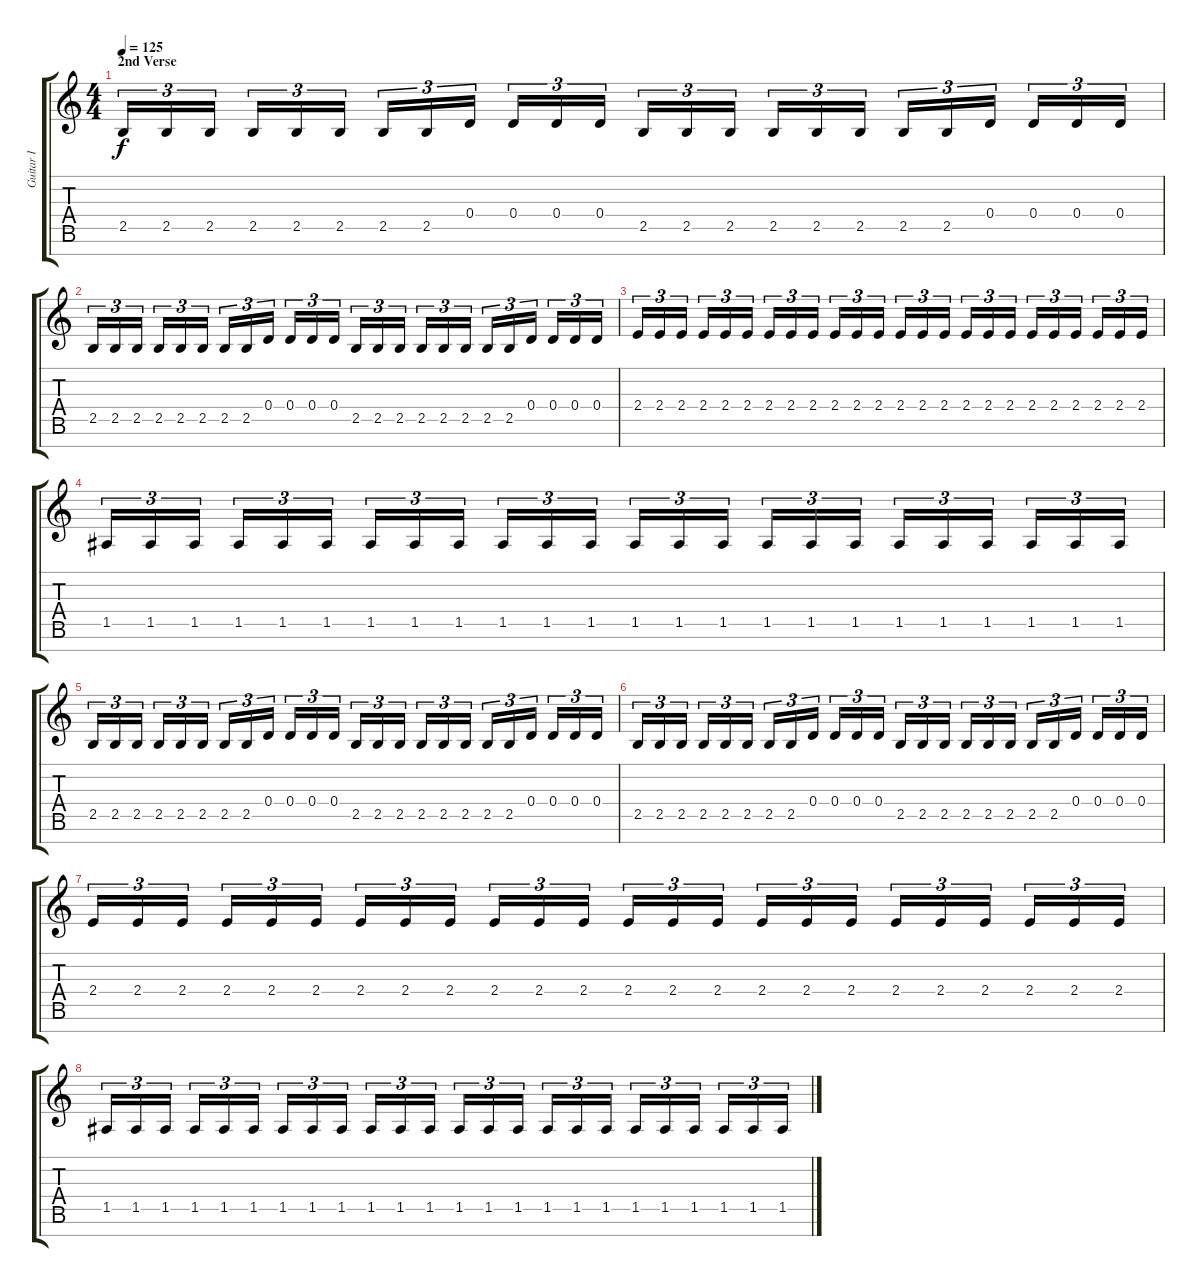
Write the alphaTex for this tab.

\track ("Guitar I" "Guitar I") {instrument distortionguitar}
\staff {score tabs}
\tuning (E4 B3 G3 D3 A2 E2 B1) {hide}
\ts (4 4)
\section ("" "2nd Verse")
\tempo 125
\clef g2
\ks c
2.5.16{tu (3 2) dy f} 2.5.16{tu (3 2)} 2.5.16{tu (3 2)} 2.5.16{tu (3 2)} 2.5.16{tu (3 2)} 2.5.16{tu (3 2)} 2.5.16{tu (3 2)} 2.5.16{tu (3 2)} 0.4.16{tu (3 2)} 0.4.16{tu (3 2)} 0.4.16{tu (3 2)} 0.4.16{tu (3 2)} 2.5.16{tu (3 2)} 2.5.16{tu (3 2)} 2.5.16{tu (3 2)} 2.5.16{tu (3 2)} 2.5.16{tu (3 2)} 2.5.16{tu (3 2)} 2.5.16{tu (3 2)} 2.5.16{tu (3 2)} 0.4.16{tu (3 2)} 0.4.16{tu (3 2)} 0.4.16{tu (3 2)} 0.4.16{tu (3 2)} |
2.5.16{tu (3 2)} 2.5.16{tu (3 2)} 2.5.16{tu (3 2)} 2.5.16{tu (3 2)} 2.5.16{tu (3 2)} 2.5.16{tu (3 2)} 2.5.16{tu (3 2)} 2.5.16{tu (3 2)} 0.4.16{tu (3 2)} 0.4.16{tu (3 2)} 0.4.16{tu (3 2)} 0.4.16{tu (3 2)} 2.5.16{tu (3 2)} 2.5.16{tu (3 2)} 2.5.16{tu (3 2)} 2.5.16{tu (3 2)} 2.5.16{tu (3 2)} 2.5.16{tu (3 2)} 2.5.16{tu (3 2)} 2.5.16{tu (3 2)} 0.4.16{tu (3 2)} 0.4.16{tu (3 2)} 0.4.16{tu (3 2)} 0.4.16{tu (3 2)} |
2.4.16{tu (3 2)} 2.4.16{tu (3 2)} 2.4.16{tu (3 2)} 2.4.16{tu (3 2)} 2.4.16{tu (3 2)} 2.4.16{tu (3 2)} 2.4.16{tu (3 2)} 2.4.16{tu (3 2)} 2.4.16{tu (3 2)} 2.4.16{tu (3 2)} 2.4.16{tu (3 2)} 2.4.16{tu (3 2)} 2.4.16{tu (3 2)} 2.4.16{tu (3 2)} 2.4.16{tu (3 2)} 2.4.16{tu (3 2)} 2.4.16{tu (3 2)} 2.4.16{tu (3 2)} 2.4.16{tu (3 2)} 2.4.16{tu (3 2)} 2.4.16{tu (3 2)} 2.4.16{tu (3 2)} 2.4.16{tu (3 2)} 2.4.16{tu (3 2)} |
1.5.16{tu (3 2)} 1.5.16{tu (3 2)} 1.5.16{tu (3 2)} 1.5.16{tu (3 2)} 1.5.16{tu (3 2)} 1.5.16{tu (3 2)} 1.5.16{tu (3 2)} 1.5.16{tu (3 2)} 1.5.16{tu (3 2)} 1.5.16{tu (3 2)} 1.5.16{tu (3 2)} 1.5.16{tu (3 2)} 1.5.16{tu (3 2)} 1.5.16{tu (3 2)} 1.5.16{tu (3 2)} 1.5.16{tu (3 2)} 1.5.16{tu (3 2)} 1.5.16{tu (3 2)} 1.5.16{tu (3 2)} 1.5.16{tu (3 2)} 1.5.16{tu (3 2)} 1.5.16{tu (3 2)} 1.5.16{tu (3 2)} 1.5.16{tu (3 2)} |
2.5.16{tu (3 2)} 2.5.16{tu (3 2)} 2.5.16{tu (3 2)} 2.5.16{tu (3 2)} 2.5.16{tu (3 2)} 2.5.16{tu (3 2)} 2.5.16{tu (3 2)} 2.5.16{tu (3 2)} 0.4.16{tu (3 2)} 0.4.16{tu (3 2)} 0.4.16{tu (3 2)} 0.4.16{tu (3 2)} 2.5.16{tu (3 2)} 2.5.16{tu (3 2)} 2.5.16{tu (3 2)} 2.5.16{tu (3 2)} 2.5.16{tu (3 2)} 2.5.16{tu (3 2)} 2.5.16{tu (3 2)} 2.5.16{tu (3 2)} 0.4.16{tu (3 2)} 0.4.16{tu (3 2)} 0.4.16{tu (3 2)} 0.4.16{tu (3 2)} |
2.5.16{tu (3 2)} 2.5.16{tu (3 2)} 2.5.16{tu (3 2)} 2.5.16{tu (3 2)} 2.5.16{tu (3 2)} 2.5.16{tu (3 2)} 2.5.16{tu (3 2)} 2.5.16{tu (3 2)} 0.4.16{tu (3 2)} 0.4.16{tu (3 2)} 0.4.16{tu (3 2)} 0.4.16{tu (3 2)} 2.5.16{tu (3 2)} 2.5.16{tu (3 2)} 2.5.16{tu (3 2)} 2.5.16{tu (3 2)} 2.5.16{tu (3 2)} 2.5.16{tu (3 2)} 2.5.16{tu (3 2)} 2.5.16{tu (3 2)} 0.4.16{tu (3 2)} 0.4.16{tu (3 2)} 0.4.16{tu (3 2)} 0.4.16{tu (3 2)} |
2.4.16{tu (3 2)} 2.4.16{tu (3 2)} 2.4.16{tu (3 2)} 2.4.16{tu (3 2)} 2.4.16{tu (3 2)} 2.4.16{tu (3 2)} 2.4.16{tu (3 2)} 2.4.16{tu (3 2)} 2.4.16{tu (3 2)} 2.4.16{tu (3 2)} 2.4.16{tu (3 2)} 2.4.16{tu (3 2)} 2.4.16{tu (3 2)} 2.4.16{tu (3 2)} 2.4.16{tu (3 2)} 2.4.16{tu (3 2)} 2.4.16{tu (3 2)} 2.4.16{tu (3 2)} 2.4.16{tu (3 2)} 2.4.16{tu (3 2)} 2.4.16{tu (3 2)} 2.4.16{tu (3 2)} 2.4.16{tu (3 2)} 2.4.16{tu (3 2)} |
1.5.16{tu (3 2)} 1.5.16{tu (3 2)} 1.5.16{tu (3 2)} 1.5.16{tu (3 2)} 1.5.16{tu (3 2)} 1.5.16{tu (3 2)} 1.5.16{tu (3 2)} 1.5.16{tu (3 2)} 1.5.16{tu (3 2)} 1.5.16{tu (3 2)} 1.5.16{tu (3 2)} 1.5.16{tu (3 2)} 1.5.16{tu (3 2)} 1.5.16{tu (3 2)} 1.5.16{tu (3 2)} 1.5.16{tu (3 2)} 1.5.16{tu (3 2)} 1.5.16{tu (3 2)} 1.5.16{tu (3 2)} 1.5.16{tu (3 2)} 1.5.16{tu (3 2)} 1.5.16{tu (3 2)} 1.5.16{tu (3 2)} 1.5.16{tu (3 2)}
